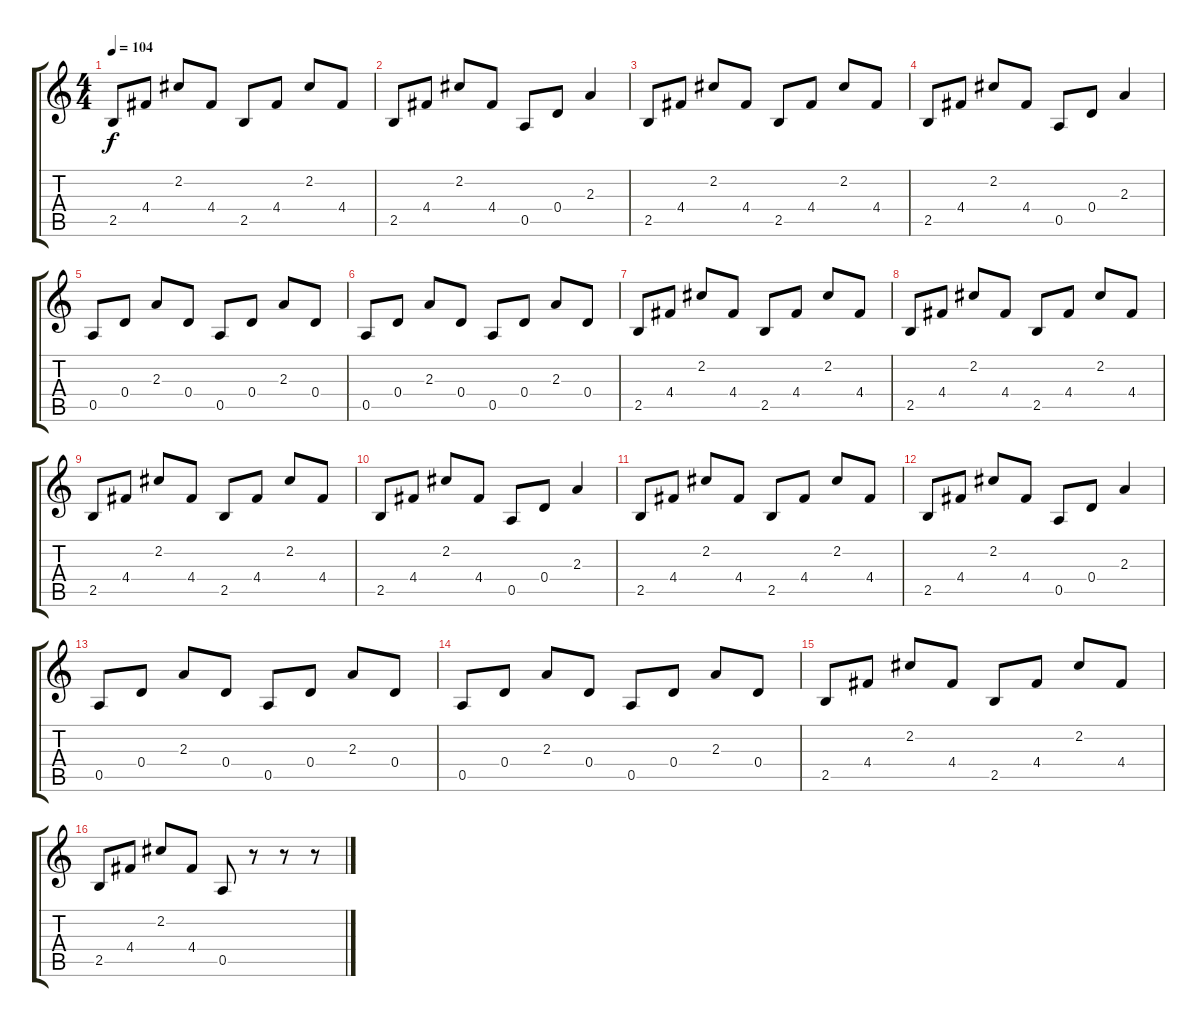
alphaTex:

\track "" {instrument acousticguitarnylon}
\staff {score tabs}
\tuning (E4 B3 G3 D3 A2 D2) {hide}
\ts (4 4)
\tempo 104
\clef g2
\ks c
2.5.8{dy f} 4.4.8 2.2.8 4.4.8 2.5.8 4.4.8 2.2.8 4.4.8 |
2.5.8 4.4.8 2.2.8 4.4.8 0.5.8 0.4.8 2.3.4 |
2.5.8 4.4.8 2.2.8 4.4.8 2.5.8 4.4.8 2.2.8 4.4.8 |
2.5.8 4.4.8 2.2.8 4.4.8 0.5.8 0.4.8 2.3.4 |
0.5.8 0.4.8 2.3.8 0.4.8 0.5.8 0.4.8 2.3.8 0.4.8 |
0.5.8 0.4.8 2.3.8 0.4.8 0.5.8 0.4.8 2.3.8 0.4.8 |
2.5.8 4.4.8 2.2.8 4.4.8 2.5.8 4.4.8 2.2.8 4.4.8 |
2.5.8 4.4.8 2.2.8 4.4.8 2.5.8 4.4.8 2.2.8 4.4.8 |
2.5.8 4.4.8 2.2.8 4.4.8 2.5.8 4.4.8 2.2.8 4.4.8 |
2.5.8 4.4.8 2.2.8 4.4.8 0.5.8 0.4.8 2.3.4 |
2.5.8 4.4.8 2.2.8 4.4.8 2.5.8 4.4.8 2.2.8 4.4.8 |
2.5.8 4.4.8 2.2.8 4.4.8 0.5.8 0.4.8 2.3.4 |
0.5.8 0.4.8 2.3.8 0.4.8 0.5.8 0.4.8 2.3.8 0.4.8 |
0.5.8 0.4.8 2.3.8 0.4.8 0.5.8 0.4.8 2.3.8 0.4.8 |
2.5.8 4.4.8 2.2.8 4.4.8 2.5.8 4.4.8 2.2.8 4.4.8 |
2.5.8 4.4.8 2.2.8 4.4.8 0.5.8 r.8 r.8 r.8
